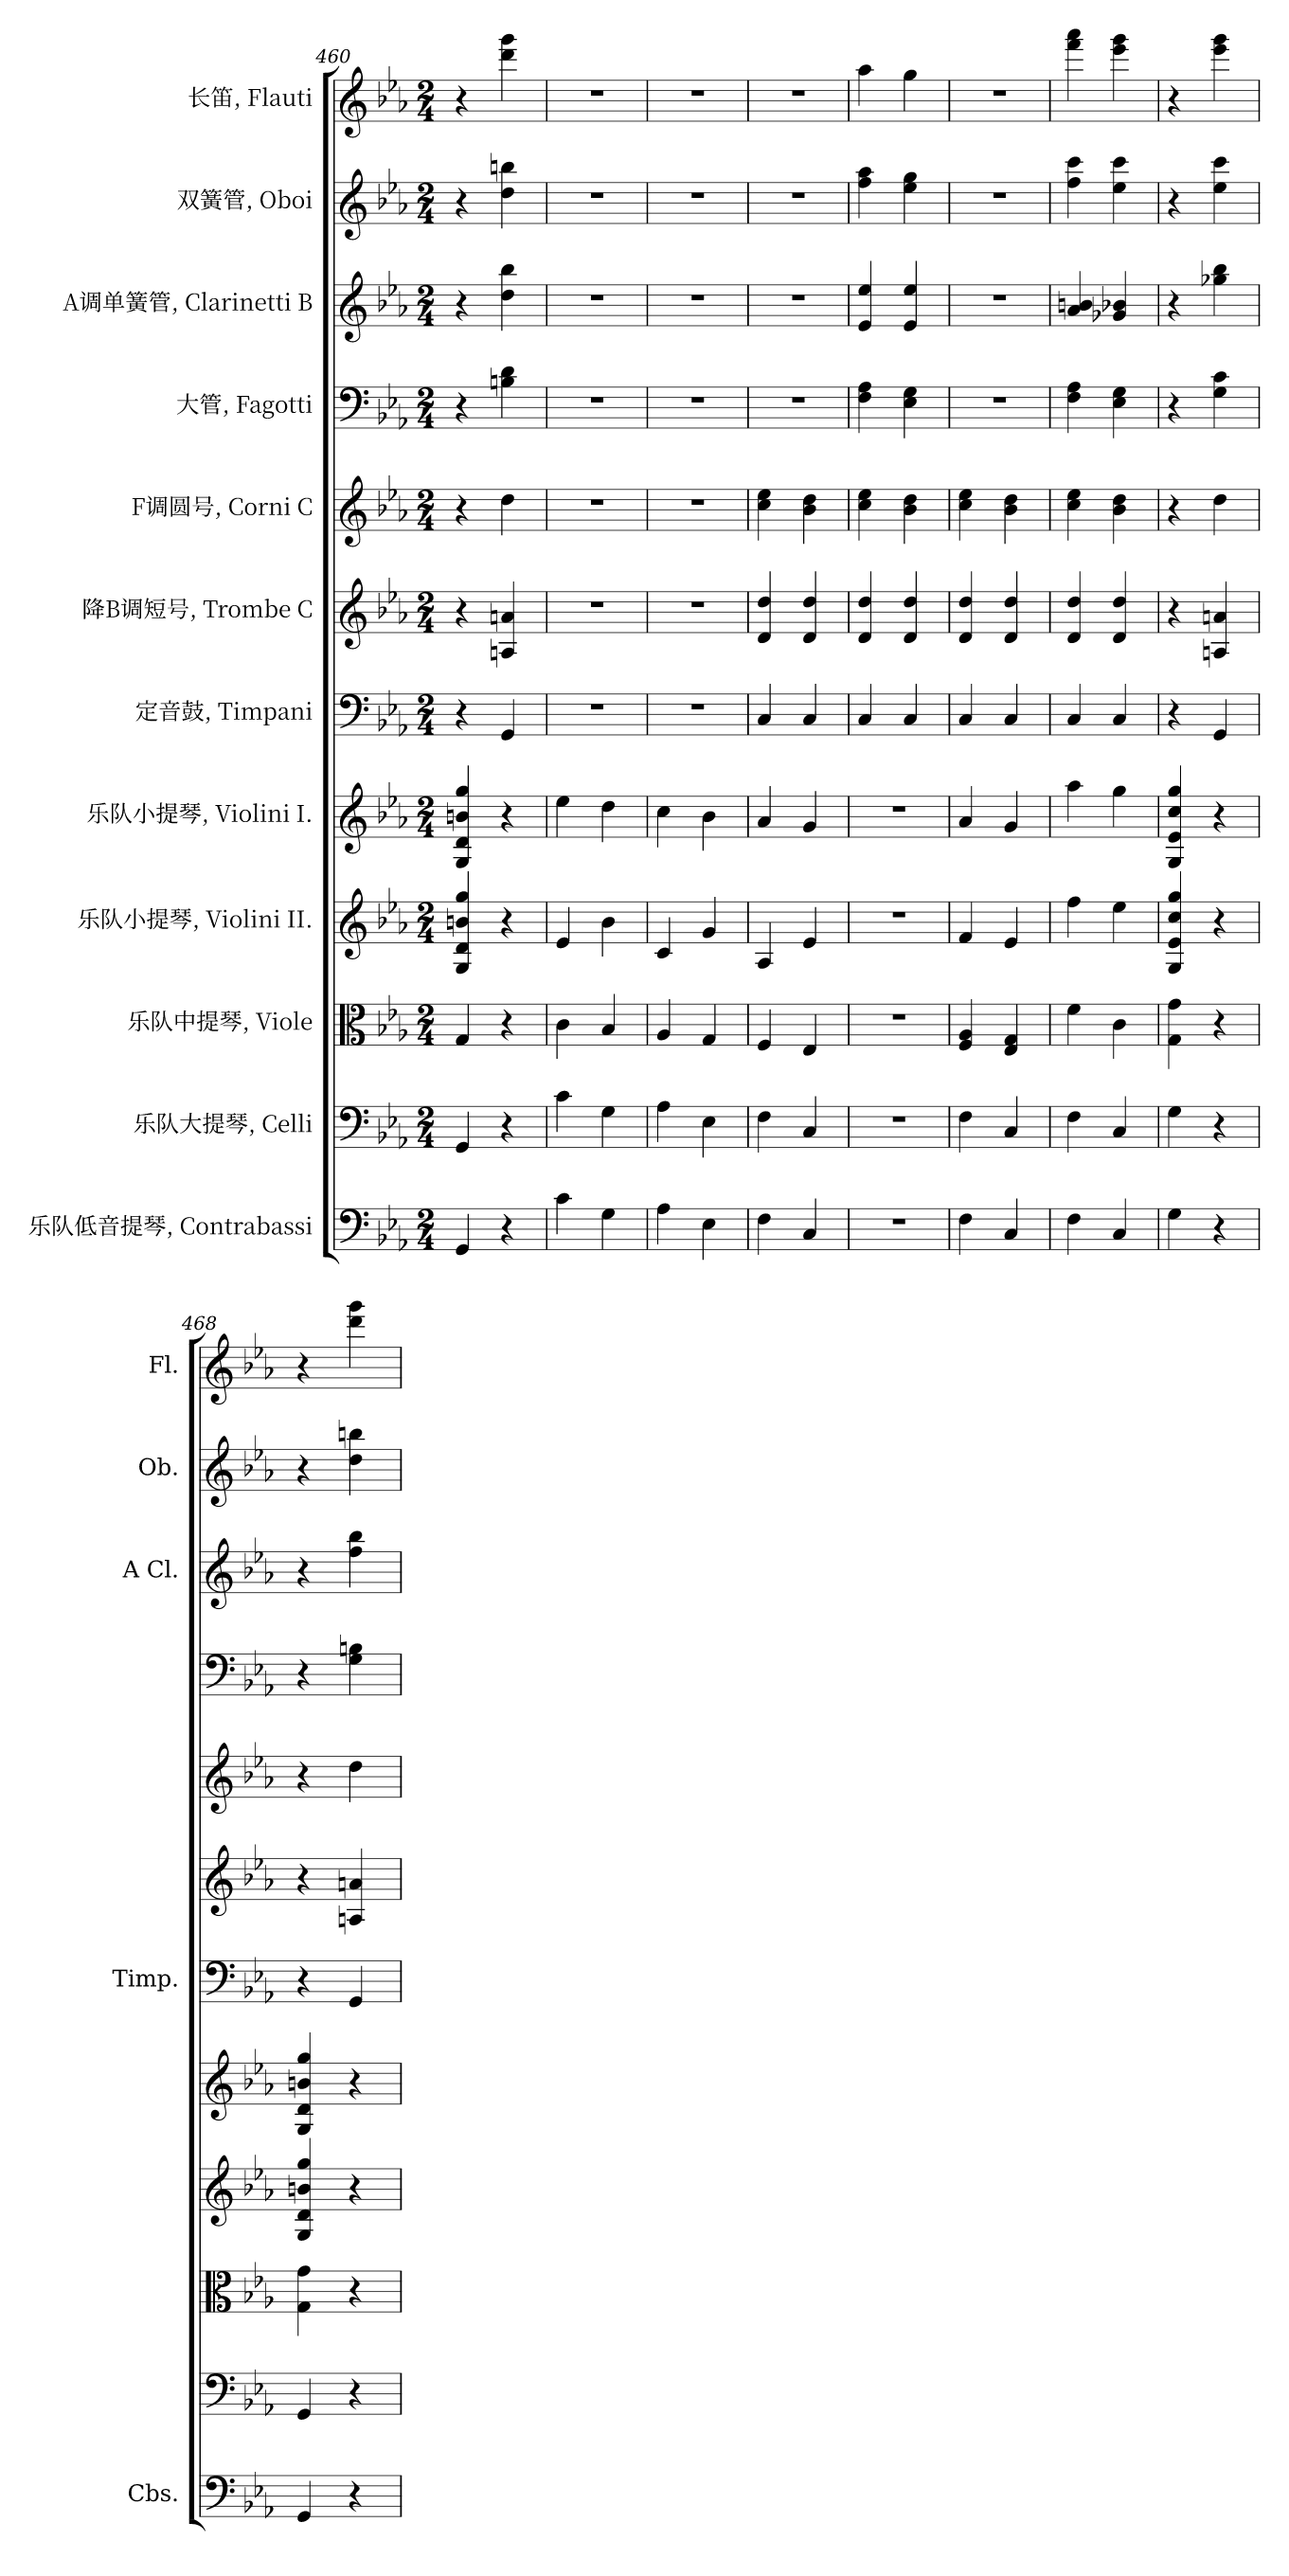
**kern	**kern	**kern	**kern	**kern	**kern	**kern	**kern	**kern	**kern	**kern	**kern
*part12	*part11	*part10	*part9	*part8	*part7	*part6	*part5	*part4	*part3	*part2	*part1
*staff12	*staff11	*staff10	*staff9	*staff8	*staff7	*staff6	*staff5	*staff4	*staff3	*staff2	*staff1
*I"乐队低音提琴, Contrabassi	*I"乐队大提琴, Celli	*I"乐队中提琴, Viole	*I"乐队小提琴, Violini II.	*I"乐队小提琴, Violini I.	*I"定音鼓, Timpani	*I"降B调短号, Trombe C	*I"F调圆号, Corni C	*I"大管, Fagotti	*I"A调单簧管, Clarinetti B	*I"双簧管, Oboi	*I"长笛, Flauti
*I'Cbs.	*	*	*	*	*I'Timp.	*	*	*	*I'A Cl.	*I'Ob.	*I'Fl.
*clefF4	*clefF4	*clefC3	*clefG2	*clefG2	*clefF4	*clefG2	*clefG2	*clefF4	*clefG2	*clefG2	*clefG2
*ITrd7c12	*	*	*	*	*	*ITrd1c2	*ITrd4c7	*	*ITrd2c3	*	*
*k[b-e-a-]	*k[b-e-a-]	*k[b-e-a-]	*k[b-e-a-]	*k[b-e-a-]	*k[b-e-a-]	*k[b-e-a-d-g-]	*k[b-e-a-d-]	*k[b-e-a-]	*k[]	*k[b-e-a-]	*k[b-e-a-]
*M2/4	*M2/4	*M2/4	*M2/4	*M2/4	*M2/4	*M2/4	*M2/4	*M2/4	*M2/4	*M2/4	*M2/4
=460	=460	=460	=460	=460	=460	=460	=460	=460	=460	=460	=460
4GGG/	4GG/	4G/	4G/ 4d/ 4bn/ 4gg/	4G/ 4d/ 4bn/ 4gg/	4r	4r	4r	4r	4r	4r	4r
4r	4r	4r	4r	4r	4GG/	4Gn/ 4gn/	4g\	4Bn\ 4d\	4b\ 4gg\	4dd\ 4bbn\	4ddd\ 4ggg\
=461	=461	=461	=461	=461	=461	=461	=461	=461	=461	=461	=461
4C\	4c\	4c\	4e-/	4ee-\	2r	2r	2r	2r	2r	2r	2r
4GG\	4G\	4B-/	4b-\	4dd\	.	.	.	.	.	.	.
=462	=462	=462	=462	=462	=462	=462	=462	=462	=462	=462	=462
4AA-\	4A-\	4A-/	4c/	4cc\	2r	2r	2r	2r	2r	2r	2r
4EE-\	4E-\	4G/	4g/	4b-\	.	.	.	.	.	.	.
=463	=463	=463	=463	=463	=463	=463	=463	=463	=463	=463	=463
4FF\	4F\	4F/	4A-/	4a-/	4C/	4c/ 4cc/	4f\ 4a-\	2r	2r	2r	2r
4CC/	4C/	4E-/	4e-/	4g/	4C/	4c/ 4cc/	4e-\ 4g\	.	.	.	.
=464	=464	=464	=464	=464	=464	=464	=464	=464	=464	=464	=464
2r	2r	2r	2r	2r	4C/	4c/ 4cc/	4f\ 4a-\	4F\ 4A-\	4c/ 4cc/	4ff\ 4aa-\	4aa-\
.	.	.	.	.	4C/	4c/ 4cc/	4e-\ 4g\	4E-\ 4G\	4c/ 4cc/	4ee-\ 4gg\	4gg\
!!LO:PB:g=z
=465	=465	=465	=465	=465	=465	=465	=465	=465	=465	=465	=465
4FF\	4F\	4F/ 4A-/	4f/	4a-/	4C/	4c/ 4cc/	4f\ 4a-\	2r	2r	2r	2r
4CC/	4C/	4E-/ 4G/	4e-/	4g/	4C/	4c/ 4cc/	4e-\ 4g\	.	.	.	.
=466	=466	=466	=466	=466	=466	=466	=466	=466	=466	=466	=466
4FF\	4F\	4f\	4ff\	4aa-\	4C/	4c/ 4cc/	4f\ 4a-\	4F\ 4A-\	4f/ 4g#X/	4ff\ 4ccc\	4fff\ 4aaa-\
4CC/	4C/	4c\	4ee-\	4gg\	4C/	4c/ 4cc/	4e-\ 4g\	4E-\ 4G\	4e-X/ 4gn/	4ee-\ 4ccc\	4eee-\ 4ggg\
=467	=467	=467	=467	=467	=467	=467	=467	=467	=467	=467	=467
4GG\	4G\	4G\ 4g\	4G/ 4e-/ 4cc/ 4gg/	4G/ 4e-/ 4cc/ 4gg/	4r	4r	4r	4r	4r	4r	4r
4r	4r	4r	4r	4r	4GG/	4Gn/ 4gn/	4g\	4G\ 4c\	4ee-X\ 4gg\	4ee-\ 4ccc\	4eee-\ 4ggg\
=468	=468	=468	=468	=468	=468	=468	=468	=468	=468	=468	=468
4GGG/	4GG/	4G\ 4g\	4G/ 4d/ 4bn/ 4gg/	4G/ 4d/ 4bn/ 4gg/	4r	4r	4r	4r	4r	4r	4r
4r	4r	4r	4r	4r	4GG/	4Gn/ 4gn/	4g\	4G\ 4Bn\	4dd\ 4gg\	4dd\ 4bbn\	4ddd\ 4ggg\
=	=	=	=	=	=	=	=	=	=	=	=
*-	*-	*-	*-	*-	*-	*-	*-	*-	*-	*-	*-
